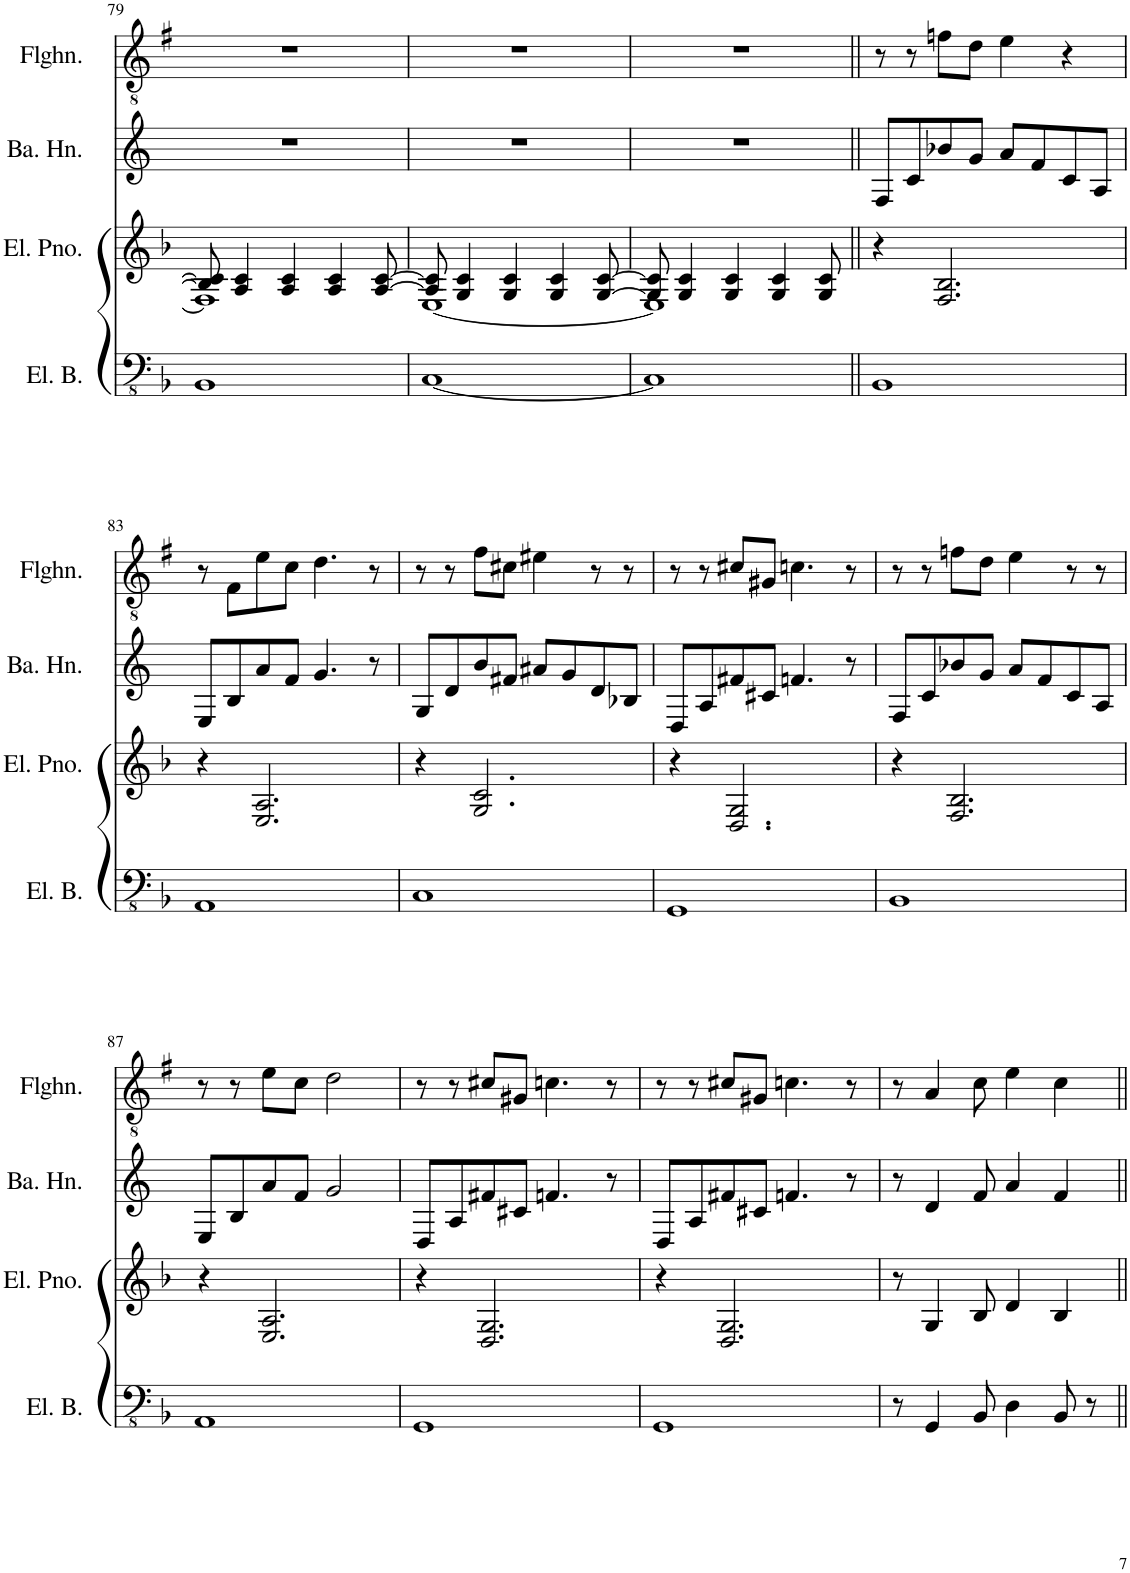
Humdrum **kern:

**kern	**kern	**kern	**kern
*part4	*part3	*part2	*part1
*staff4	*staff3	*staff2	*staff1
*I"Electric Bass	*I"Electric Piano	*I"Basset Horn	*I"Flugelhorn
*I'El. B.	*I'El. Pno.	*I'Ba. Hn.	*I'Flghn.
!!LO:PB:g=z
*clefFv4	*clefG2	*clefG2	*clefGv2
*	*	*Trd4c7	*Trd1c2
*k[b-]	*k[b-]	*k[]	*k[f#]
*M4/4	*M4/4	*M4/4	*M4/4
=79	=79	=79	=79
*	*^	*	*
1BBB-	8B-/] 8c/]	1F]	1r	1r
.	4A/ 4c/	.	.	.
.	4A/ 4c/	.	.	.
.	4A/ 4c/	.	.	.
.	[8A/ [8c/	.	.	.
=80	=80	=80	=80	=80
[1CC	8A/] 8c/]	[1E	1r	1r
.	4G/ 4c/	.	.	.
.	4G/ 4c/	.	.	.
.	4G/ 4c/	.	.	.
.	[8G/ [8c/	.	.	.
=81	=81	=81	=81	=81
1CC]	8G/] 8c/]	1E]	1r	1r
.	4G/ 4c/	.	.	.
.	4G/ 4c/	.	.	.
.	4G/ 4c/	.	.	.
.	8G/ 8c/	.	.	.
*	*v	*v	*	*
=82||	=82||	=82||	=82||
1BBB-	4r	8F/L	8r
.	.	8c/	8r
.	2.F/ 2.B-/	8b-X/	8fn\L
.	.	8g/J	8d\J
.	.	8a/L	4e\
.	.	8f/	.
.	.	8c/	4r
.	.	8A/J	.
!!LO:LB:g=z
=83	=83	=83	=83
1AAA	4r	8E/L	8r
.	.	8B/	8F#\L
.	2.E/ 2.A/	8a/	8e\
.	.	8f/J	8c\J
.	.	4.g/	4.d\
.	.	8r	8r
=84	=84	=84	=84
1CC	4r	8G/L	8r
.	.	8d/	8r
.	2.G/ 2.c/	8b/	8f#\L
.	.	8f#X/J	8c#X\J
.	.	8a#X/L	4e#X\
.	.	8g/	.
.	.	8d/	8r
.	.	8B-X/J	8r
=85	=85	=85	=85
1GGG	4r	8D/L	8r
.	.	8A/	8r
.	2.D/ 2.G/	8f#X/	8c#X/L
.	.	8c#X/J	8G#X/J
.	.	4.fn/	4.cn\
.	.	8r	8r
=86	=86	=86	=86
1BBB-	4r	8F/L	8r
.	.	8c/	8r
.	2.F/ 2.B-/	8b-X/	8fn\L
.	.	8g/J	8d\J
.	.	8a/L	4e\
.	.	8f/	.
.	.	8c/	8r
.	.	8A/J	8r
!!LO:LB:g=z
=87	=87	=87	=87
1AAA	4r	8E/L	8r
.	.	8B/	8r
.	2.E/ 2.A/	8a/	8e\L
.	.	8f/J	8c\J
.	.	2g/	2d\
=88	=88	=88	=88
1GGG	4r	8D/L	8r
.	.	8A/	8r
.	2.D/ 2.G/	8f#X/	8c#X/L
.	.	8c#X/J	8G#X/J
.	.	4.fn/	4.cn\
.	.	8r	8r
=89	=89	=89	=89
1GGG	4r	8D/L	8r
.	.	8A/	8r
.	2.D/ 2.G/	8f#X/	8c#X/L
.	.	8c#X/J	8G#X/J
.	.	4.fn/	4.cn\
.	.	8r	8r
=90	=90	=90	=90
8r	8r	8r	8r
4GGG/	4G/	4d/	4A/
8BBB-/	8B-/	8f/	8c\
4DD\	4d/	4a/	4e\
8BBB-/	4B-/	4f/	4c\
8r	.	.	.
=||	=||	=||	=||
*-	*-	*-	*-
